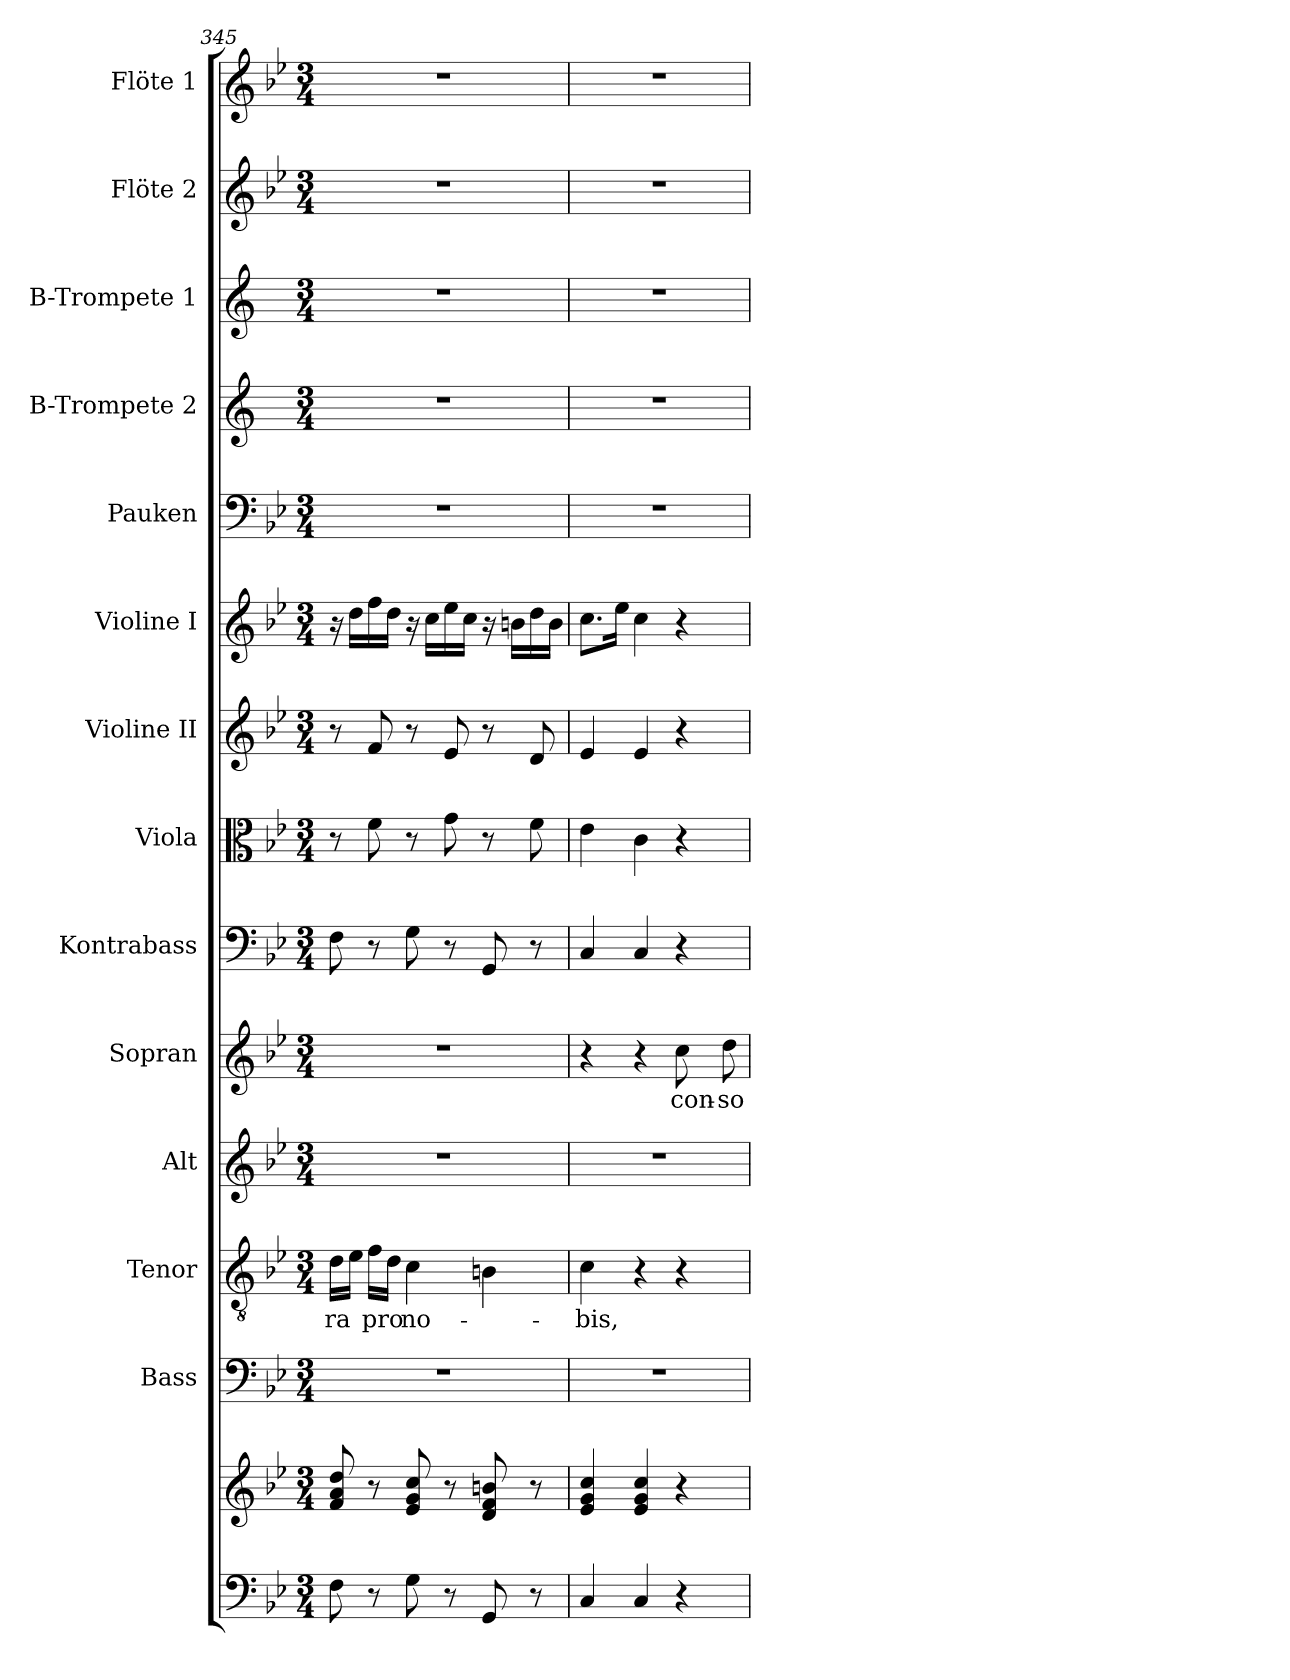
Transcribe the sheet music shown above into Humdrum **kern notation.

**kern	**kern	**kern	**kern	**text	**kern	**kern	**text	**kern	**kern	**kern	**kern	**kern	**kern	**kern	**kern	**kern
*part14	*part14	*part13	*part12	*part12	*part11	*part10	*part10	*part9	*part8	*part7	*part6	*part5	*part4	*part3	*part2	*part1
*staff15	*staff14	*staff13	*staff12	*staff12	*staff11	*staff10	*staff10	*staff9	*staff8	*staff7	*staff6	*staff5	*staff4	*staff3	*staff2	*staff1
*	*	*I"Bass	*I"Tenor	*	*I"Alt	*I"Sopran	*	*I"Kontrabass	*I"Viola	*I"Violine II	*I"Violine I	*I"Pauken	*I"B-Trompete 2	*I"B-Trompete 1	*I"Flöte 2	*I"Flöte 1
*	*	*I'B.	*I'T.	*	*I'A.	*I'S.	*	*I'Kb.	*I'Vla.	*I'Vl. II	*I'Vl. I	*I'Pk.	*I'B Trp. 2	*I'B Trp. 1	*I'Fl. 2	*I'Fl. 1
!!LO:PB:g=z
*clefF4	*clefG2	*clefF4	*clefGv2	*	*clefG2	*clefG2	*	*clefF4	*clefC3	*clefG2	*clefG2	*clefF4	*clefG2	*clefG2	*clefG2	*clefG2
*	*	*	*	*	*	*	*	*ITrd7c12	*	*	*	*	*ITrd1c2	*ITrd1c2	*	*
*k[b-e-]	*k[b-e-]	*k[b-e-]	*k[b-e-]	*	*k[b-e-]	*k[b-e-]	*	*k[b-e-]	*k[b-e-]	*k[b-e-]	*k[b-e-]	*k[b-e-]	*k[b-e-]	*k[b-e-]	*k[b-e-]	*k[b-e-]
*B-:	*B-:	*B-:	*B-:	*	*B-:	*B-:	*	*B-:	*B-:	*B-:	*B-:	*B-:	*B-:	*B-:	*B-:	*B-:
*M3/4	*M3/4	*M3/4	*M3/4	*	*M3/4	*M3/4	*	*M3/4	*M3/4	*M3/4	*M3/4	*M3/4	*M3/4	*M3/4	*M3/4	*M3/4
=345	=345	=345	=345	=345	=345	=345	=345	=345	=345	=345	=345	=345	=345	=345	=345	=345
!	!	!	!	!LO:LY:b	!	!	!	!	!	!	!	!	!	!	!	!
8F\	8f/ 8a/ 8dd/	2.r	16d\LL	-ra	2.r	2.r	.	8FF\	8r	8r	16r	2.r	2.r	2.r	2.r	2.r
.	.	.	16e-\JJ	.	.	.	.	.	.	.	16dd\LL	.	.	.	.	.
!	!	!	!	!LO:LY:b	!	!	!	!	!	!	!	!	!	!	!	!
8r	8r	.	16f\LL	pro	.	.	.	8r	8f\	8f/	16ff\	.	.	.	.	.
.	.	.	16d\JJ	.	.	.	.	.	.	.	16dd\JJ	.	.	.	.	.
!	!	!	!	!LO:LY:b	!	!	!	!	!	!	!	!	!	!	!	!
8G\	8e-/ 8g/ 8cc/	.	4c\	no-	.	.	.	8GG\	8r	8r	16r	.	.	.	.	.
.	.	.	.	.	.	.	.	.	.	.	16cc\LL	.	.	.	.	.
8r	8r	.	.	.	.	.	.	8r	8g\	8e-/	16ee-\	.	.	.	.	.
.	.	.	.	.	.	.	.	.	.	.	16cc\JJ	.	.	.	.	.
8GG/	8d/ 8f/ 8bn/	.	4Bn\	.	.	.	.	8GGG/	8r	8r	16r	.	.	.	.	.
.	.	.	.	.	.	.	.	.	.	.	16bn\LL	.	.	.	.	.
8r	8r	.	.	.	.	.	.	8r	8f\	8d/	16dd\	.	.	.	.	.
.	.	.	.	.	.	.	.	.	.	.	16b\JJ	.	.	.	.	.
=346	=346	=346	=346	=346	=346	=346	=346	=346	=346	=346	=346	=346	=346	=346	=346	=346
!	!	!	!	!LO:LY:b	!	!	!	!	!	!	!	!	!	!	!	!
4C/	4e-/ 4g/ 4cc/	2.r	4c\	-bis,	2.r	4r	.	4CC/	4e-\	4e-/	8.cc\L	2.r	2.r	2.r	2.r	2.r
.	.	.	.	.	.	.	.	.	.	.	16ee-\Jk	.	.	.	.	.
4C/	4e-/ 4g/ 4cc/	.	4r	.	.	4r	.	4CC/	4c\	4e-/	4cc\	.	.	.	.	.
!	!	!	!	!	!	!	!LO:LY:b	!	!	!	!	!	!	!	!	!
4r	4r	.	4r	.	.	8cc\	con-	4r	4r	4r	4r	.	.	.	.	.
!	!	!	!	!	!	!	!LO:LY:b	!	!	!	!	!	!	!	!	!
.	.	.	.	.	.	8dd\	-so-	.	.	.	.	.	.	.	.	.
=	=	=	=	=	=	=	=	=	=	=	=	=	=	=	=	=
*-	*-	*-	*-	*-	*-	*-	*-	*-	*-	*-	*-	*-	*-	*-	*-	*-
